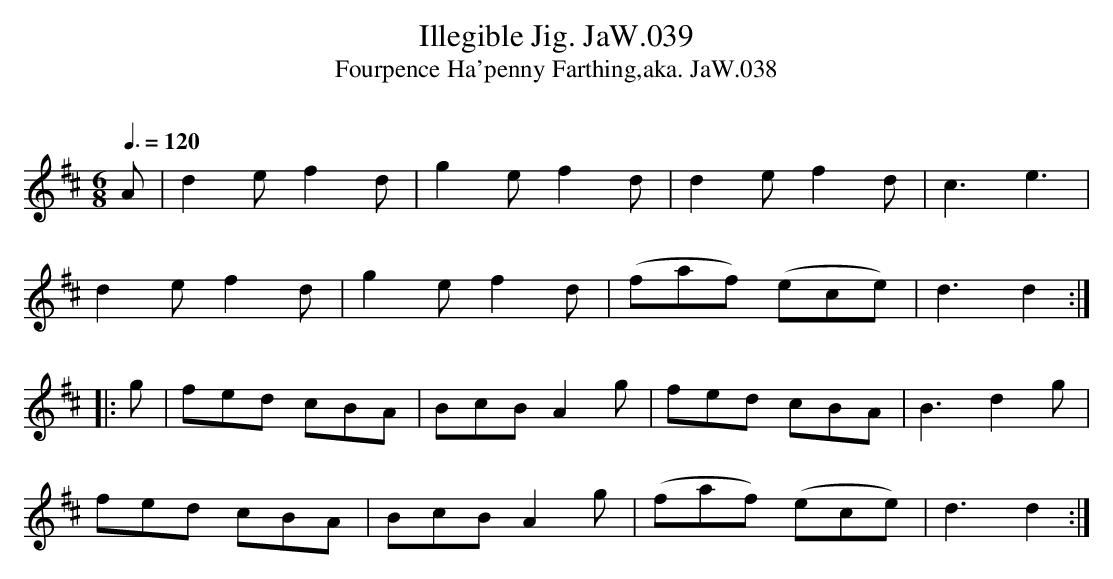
X:1
T:Illegible Jig. JaW.039
T:Fourpence Ha'penny Farthing,aka. JaW.038
M:6/8
L:1/8
Q:3/8=120
O:
K:D
A|d2e f2d|g2e f2d|d2e f2d|c3 e3|
d2e f2d|g2e f2d|(faf) (ece)|d3 d2:|
|:g|fed cBA|BcB A2g|fed cBA|B3 d2g|
fed cBA|BcB A2g|(faf) (ece)|d3 d2:|
